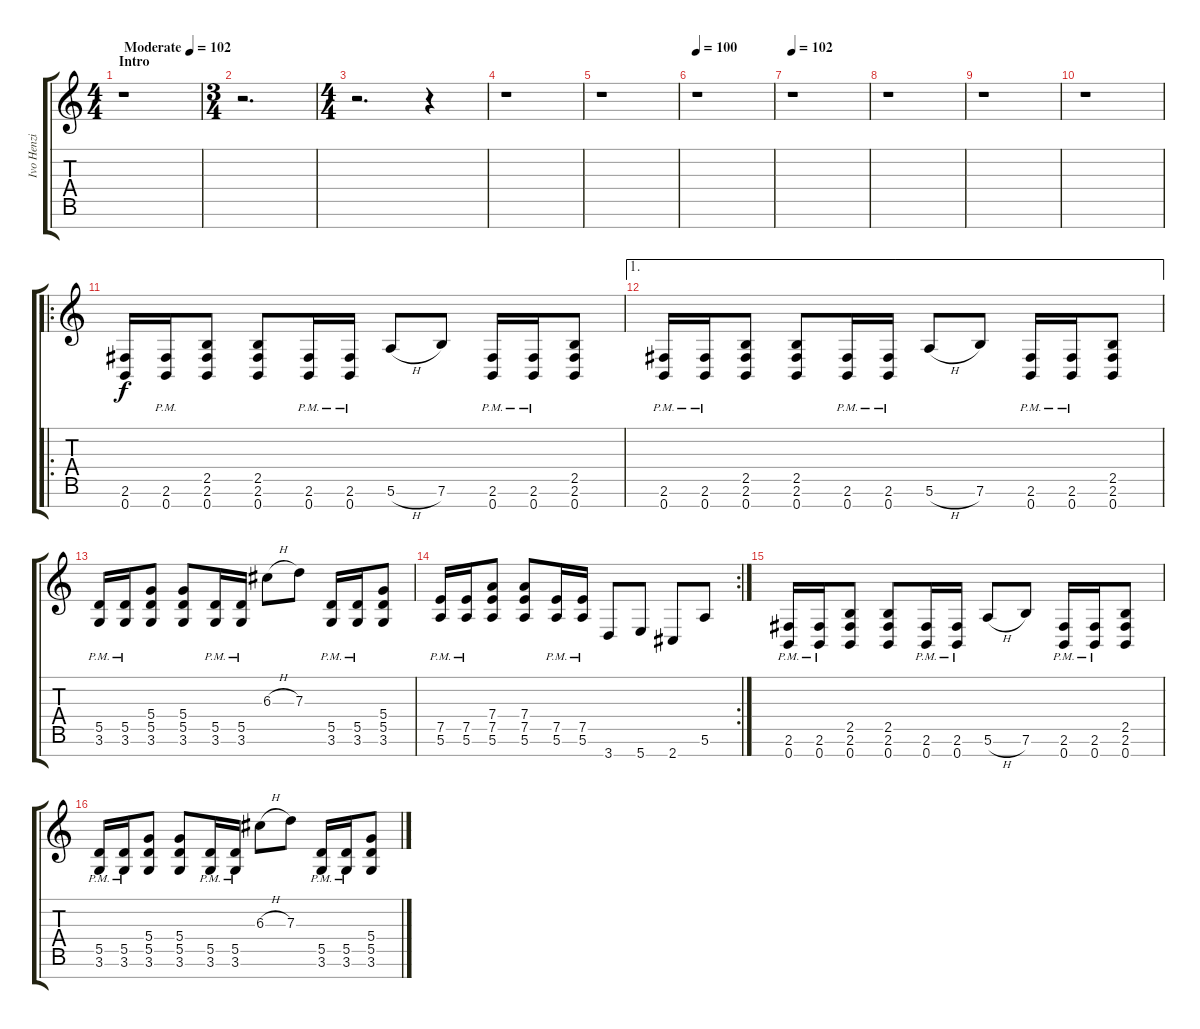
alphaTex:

\track ("Ivo Henzi" "Ivo Henzi") {instrument distortionguitar}
\staff {score tabs}
\tuning (E4 B3 G3 D3 A2 E2 B1) {hide}
\ts (4 4)
\section ("" "Intro")
\tempo (102 "Moderate")
\clef g2
\ks c
r.1{dy f instrument distortionguitar} |
\ts (3 4)
r.2{d} |
\ts (4 4)
r.2{d} r.4 |
r.1 |
r.1 |
\tempo 100
r.1 |
\tempo 102
r.1 |
r.1 |
r.1 |
r.1 |
\ro
(2.6 0.7).16 (2.6{pm} 0.7{pm}).16 (2.5 2.6 0.7).8 (2.5 2.6 0.7).8 (2.6{pm} 0.7{pm}).16 (2.6{pm} 0.7{pm}).16 5.6{h}.8 7.6.8 (2.6{pm} 0.7{pm}).16 (2.6{pm} 0.7).16 (2.5 2.6 0.7).8 |
\ae 1
(2.6{pm} 0.7{pm}).16 (2.6{pm} 0.7{pm}).16 (2.5 2.6 0.7).8 (2.5 2.6 0.7).8 (2.6{pm} 0.7{pm}).16 (2.6{pm} 0.7{pm}).16 5.6{h}.8 7.6.8 (2.6{pm} 0.7{pm}).16 (2.6{pm} 0.7).16 (2.5 2.6 0.7).8 |
(5.5{pm} 3.6{pm}).16 (5.5{pm} 3.6{pm}).16 (5.4 5.5 3.6).8 (5.4 5.5 3.6).8 (5.5{pm} 3.6{pm}).16 (5.5{pm} 3.6{pm}).16 6.3{h}.8 7.3.8 (5.5{pm} 3.6{pm}).16 (5.5{pm} 3.6{pm}).16 (5.4 5.5 3.6).8 |
\rc 2
(7.5{pm} 5.6{pm}).16 (7.5{pm} 5.6{pm}).16 (7.4 7.5 5.6).8 (7.4 7.5 5.6).8 (7.5{pm} 5.6{pm}).16 (7.5{pm} 5.6{pm}).16 3.7.8 5.7.8 2.7.8 5.6.8 |
(2.6{pm} 0.7{pm}).16 (2.6{pm} 0.7{pm}).16 (2.5 2.6 0.7).8 (2.5 2.6 0.7).8 (2.6{pm} 0.7{pm}).16 (2.6{pm} 0.7{pm}).16 5.6{h}.8 7.6.8 (2.6{pm} 0.7{pm}).16 (2.6{pm} 0.7).16 (2.5 2.6 0.7).8 |
(5.5{pm} 3.6{pm}).16 (5.5{pm} 3.6{pm}).16 (5.4 5.5 3.6).8 (5.4 5.5 3.6).8 (5.5{pm} 3.6{pm}).16 (5.5{pm} 3.6{pm}).16 6.3{h}.8 7.3.8 (5.5{pm} 3.6{pm}).16 (5.5{pm} 3.6{pm}).16 (5.4 5.5 3.6).8
